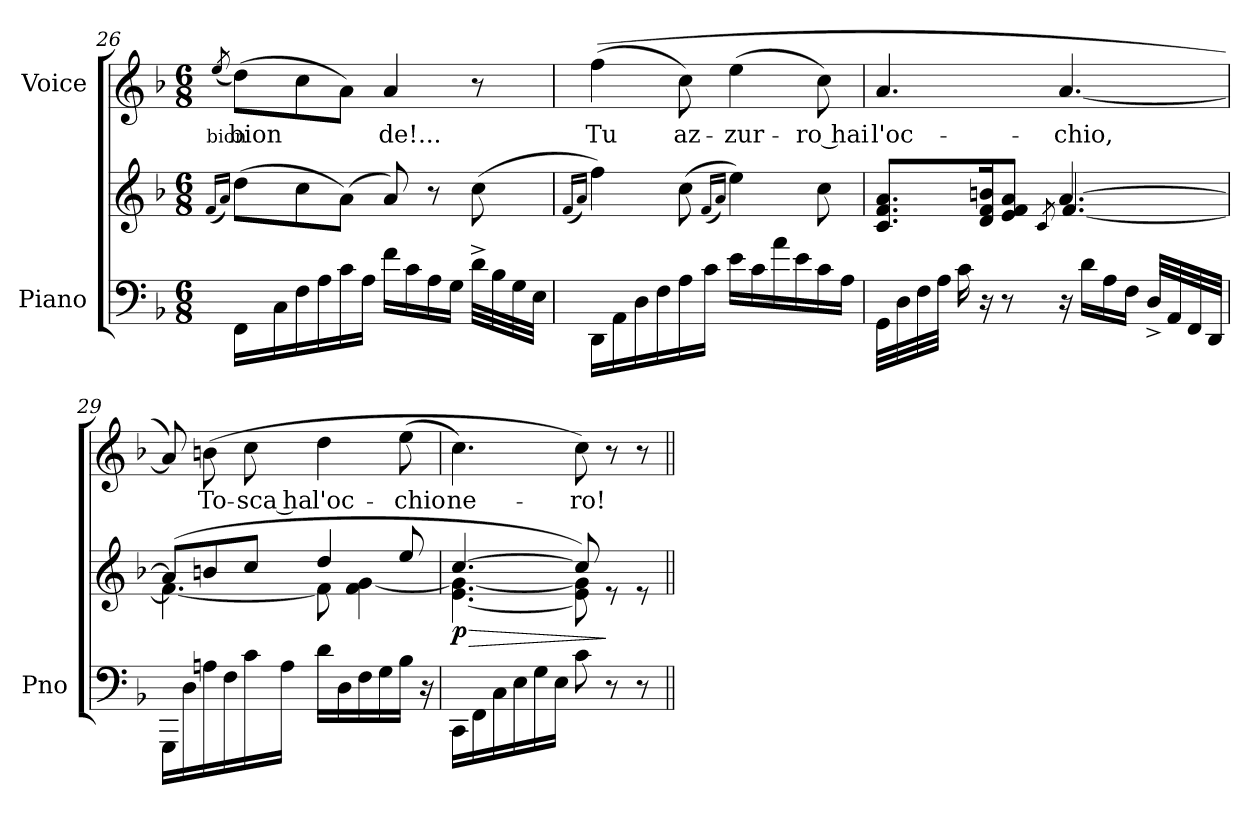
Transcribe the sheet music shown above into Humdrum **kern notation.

**kern	**kern	**dynam	**kern	**text
*part2	*part2	*part2	*part1	*part1
*staff3	*staff2	*staff2/3	*staff1	*staff1
*I"Piano	*	*	*I"Voice	*
*I'Pno	*	*	*	*
*clefF4	*clefG2	*	*clefG2	*
*k[b-]	*k[b-]	*	*k[b-]	*
*M6/8	*M6/8	*	*M6/8	*
=26	=26	=26	=26	=26
.	(16qf/LL	.	.	.
.	16qa/JJ)	.	(8qee/	bion
16FF\LL	(8dd\L	.	(8dd\L)	bion
16C\	.	.	.	.
16F\	8cc\	.	8cc\	.
16A\	.	.	.	.
16c\	(8a\J)	.	8a\J)	.
16A\JJ	.	.	.	.
16f\LL	8a/)	.	4a/	de!...
16c\	.	.	.	.
16A\	8r	.	.	.
16G\JJ	.	.	.	.
32d^\LLL	(8cc\	.	8r	.
32B-\	.	.	.	.
32G\	.	.	.	.
32E\JJJ	.	.	.	.
=27	=27	=27	=27	=27
.	(16qf/LL	.	.	.
.	16qa/JJ)	.	.	.
16DD\LL	4ff\)	.	((4ff\	Tu
16AA\	.	.	.	.
16D\	.	.	.	.
16F\	.	.	.	.
16A\	(8cc\	.	8cc\)	az-
16c\JJ	.	.	.	.
.	(16qf/LL	.	.	.
.	16qa/JJ)	.	.	.
16e\LL	4ee\)	.	(4ee\	zur-
16c\	.	.	.	.
16a\	.	.	.	.
16e\	.	.	.	.
16c\	8cc\	.	8cc\)	ro hai
16A\JJ	.	.	.	.
!!LO:PB:g=z
=28	=28	=28	=28	=28
*	*^	*	*	*
32GG\LLL	8.c/ 8.f/ 8.a/L	4.ryy	.	4.a/	l'oc-
32D\	.	.	.	.	.
32F\	.	.	.	.	.
32A\JJJ	.	.	.	.	.
16c\	.	.	.	.	.
16r	16d/ 16f/ 16bn/K	.	.	.	.
8r	8e/ 8f/ 8a/J	.	.	.	.
.	.	8qc/	.	.	.
16r	[4.a/	[4.f/	.	[4.a/	chio,
16d\LL	.	.	.	.	.
16A\	.	.	.	.	.
16F\JJ	.	.	.	.	.
32D^/LLL	.	.	.	.	.
32AA/	.	.	.	.	.
32FF/	.	.	.	.	.
32DD/JJJ	.	.	.	.	.
=29	=29	=29	=29	=29	=29
16GGG\LL	(8a/L]	4.f\_	.	8a/])	.
16D\	.	.	.	.	.
16An\	8bn/	.	.	(8bn\	To-
16F\	.	.	.	.	.
16c\	8cc/J	.	.	8cc\	sca ha
16A\JJ	.	.	.	.	.
16d\LL	4dd/	8f\]	.	4dd\	l'oc-
16D\	.	.	.	.	.
16F\	.	4f\ [4g\	.	.	.
16G\	.	.	.	.	.
16B-\JJ	8ee/	.	.	(8ee\	chio
16r	.	.	.	.	.
=30	=30	=30	=30	=30	=30
!	!	!	!LO:HP:b	!	!
!	!	!	!LO:DY:n=1:b	!	!
16CC\LL	[4.cc/	[4.e\ 4.g\_	> p	4.cc\)	ne-
16FF\	.	.	.	.	.
16C\	.	.	.	.	.
16E\	.	.	.	.	.
16G\	.	.	.	.	.
16E\JJ	.	.	.	.	.
8c\	8cc/])	8e\] 8g\]	.	8cc\)	ro!
8r	8re	4ryy	]	8r	.
8r	8re	.	.	8r	.
*	*v	*v	*	*	*
=||	=||	=||	=||	=||
*-	*-	*-	*-	*-
